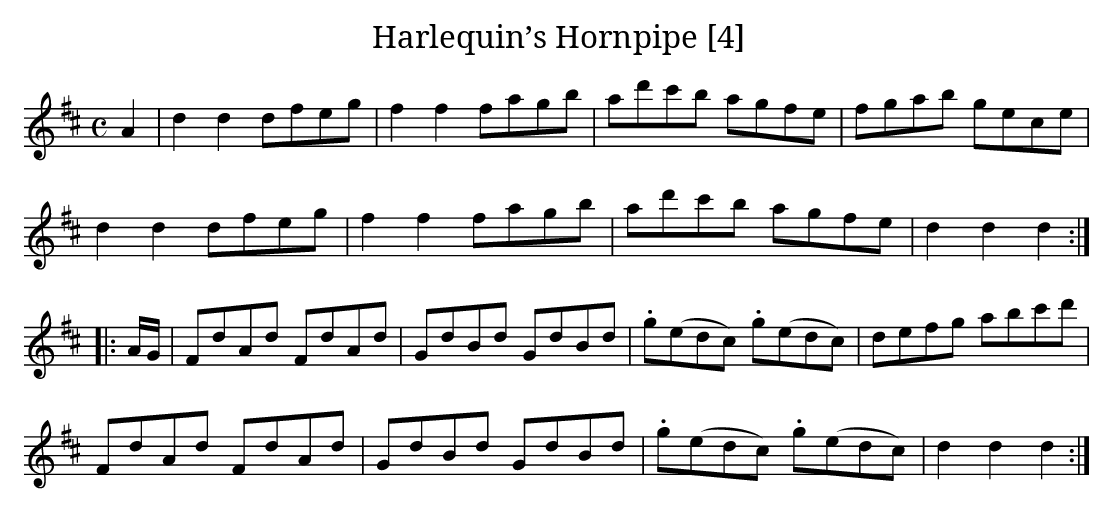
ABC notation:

X:1
T:Harlequin’s Hornpipe [4]
M:C
L:1/8
K:D
A2|d2d2 dfeg|f2f2 fagb|ad'c'b agfe|fgab gece|
d2d2 dfeg|f2f2 fagb|ad'c'b agfe|d2d2d2:|
|:A/G/|FdAd FdAd|GdBd GdBd|.g(edc) .g(edc)|defg abc'd'|
FdAd FdAd|GdBd GdBd|.g(edc) .g(edc)|d2d2d2:|]
